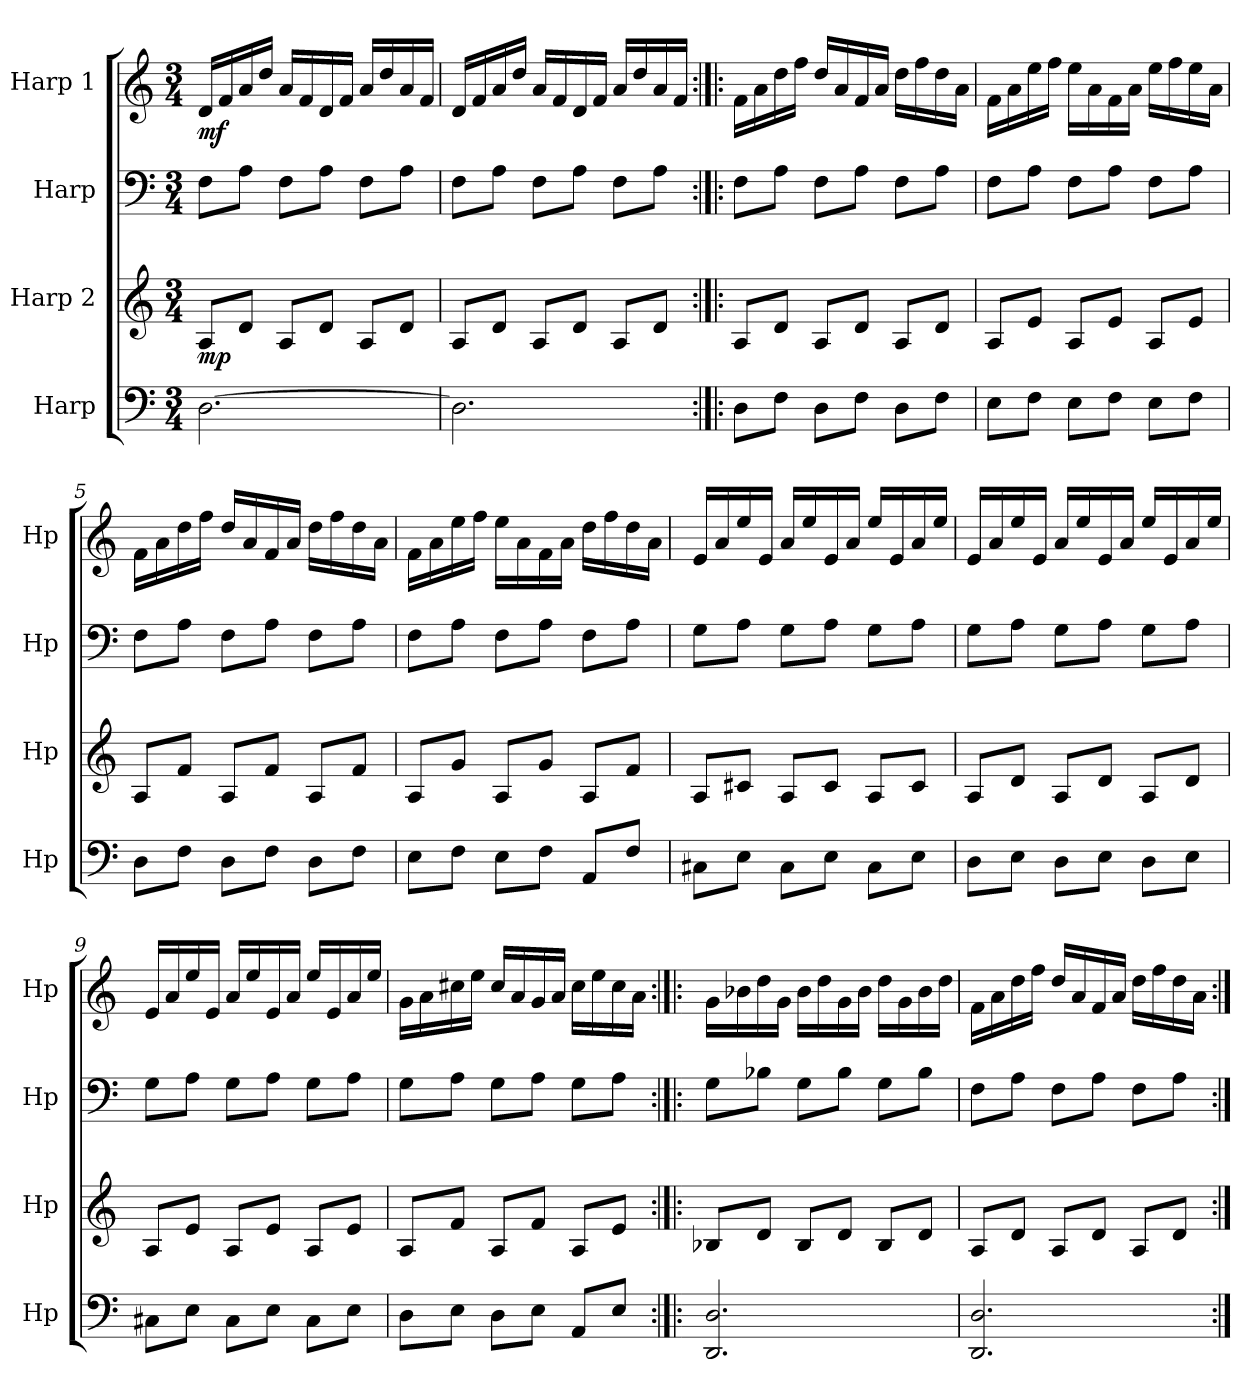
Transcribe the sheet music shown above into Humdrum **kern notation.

**kern	**kern	**dynam	**kern	**kern	**dynam
*part4	*part3	*part3	*part2	*part1	*part1
*staff4	*staff3	*staff3	*staff2	*staff1	*staff1
*I"Harp	*I"Harp 2	*	*I"Harp	*I"Harp 1	*
*I'Hp	*I'Hp	*	*I'Hp	*I'Hp	*
*clefF4	*clefG2	*	*clefF4	*clefG2	*
*k[]	*k[]	*	*k[]	*k[]	*
*M3/4	*M3/4	*	*M3/4	*M3/4	*
*MM80	*MM80	*	*MM80	*MM80	*
=1	=1	=1	=1	=1	=1
!	!	!LO:DY:b	!	!	!LO:DY:b
[2.D\	8A/L	mp	8F\L	16d/LL	mf
.	.	.	.	16f/	.
.	8d/J	.	8A\J	16a/	.
.	.	.	.	16dd/JJ	.
.	8A/L	.	8F\L	16a/LL	.
.	.	.	.	16f/	.
.	8d/J	.	8A\J	16d/	.
.	.	.	.	16f/JJ	.
.	8A/L	.	8F\L	16a/LL	.
.	.	.	.	16dd/	.
.	8d/J	.	8A\J	16a/	.
.	.	.	.	16f/JJ	.
=2	=2	=2	=2	=2	=2
2.D\]	8A/L	.	8F\L	16d/LL	.
.	.	.	.	16f/	.
.	8d/J	.	8A\J	16a/	.
.	.	.	.	16dd/JJ	.
.	8A/L	.	8F\L	16a/LL	.
.	.	.	.	16f/	.
.	8d/J	.	8A\J	16d/	.
.	.	.	.	16f/JJ	.
.	8A/L	.	8F\L	16a/LL	.
.	.	.	.	16dd/	.
.	8d/J	.	8A\J	16a/	.
.	.	.	.	16f/JJ	.
=3:|!|:	=3:|!|:	=3:|!|:	=3:|!|:	=3:|!|:	=3:|!|:
8D\L	8A/L	.	8F\L	16f\LL	.
.	.	.	.	16a\	.
8F\J	8d/J	.	8A\J	16dd\	.
.	.	.	.	16ff\JJ	.
8D\L	8A/L	.	8F\L	16dd/LL	.
.	.	.	.	16a/	.
8F\J	8d/J	.	8A\J	16f/	.
.	.	.	.	16a/JJ	.
8D\L	8A/L	.	8F\L	16dd\LL	.
.	.	.	.	16ff\	.
8F\J	8d/J	.	8A\J	16dd\	.
.	.	.	.	16a\JJ	.
=4	=4	=4	=4	=4	=4
8E\L	8A/L	.	8F\L	16f\LL	.
.	.	.	.	16a\	.
8F\J	8e/J	.	8A\J	16ee\	.
.	.	.	.	16ff\JJ	.
8E\L	8A/L	.	8F\L	16ee\LL	.
.	.	.	.	16a\	.
8F\J	8e/J	.	8A\J	16f\	.
.	.	.	.	16a\JJ	.
8E\L	8A/L	.	8F\L	16ee\LL	.
.	.	.	.	16ff\	.
8F\J	8e/J	.	8A\J	16ee\	.
.	.	.	.	16a\JJ	.
!!LO:LB:g=z
=5	=5	=5	=5	=5	=5
8D\L	8A/L	.	8F\L	16f\LL	.
.	.	.	.	16a\	.
8F\J	8f/J	.	8A\J	16dd\	.
.	.	.	.	16ff\JJ	.
8D\L	8A/L	.	8F\L	16dd/LL	.
.	.	.	.	16a/	.
8F\J	8f/J	.	8A\J	16f/	.
.	.	.	.	16a/JJ	.
8D\L	8A/L	.	8F\L	16dd\LL	.
.	.	.	.	16ff\	.
8F\J	8f/J	.	8A\J	16dd\	.
.	.	.	.	16a\JJ	.
=6	=6	=6	=6	=6	=6
8E\L	8A/L	.	8F\L	16f\LL	.
.	.	.	.	16a\	.
8F\J	8g/J	.	8A\J	16ee\	.
.	.	.	.	16ff\JJ	.
8E\L	8A/L	.	8F\L	16ee\LL	.
.	.	.	.	16a\	.
8F\J	8g/J	.	8A\J	16f\	.
.	.	.	.	16a\JJ	.
8AA/L	8A/L	.	8F\L	16dd\LL	.
.	.	.	.	16ff\	.
8F/J	8f/J	.	8A\J	16dd\	.
.	.	.	.	16a\JJ	.
=7	=7	=7	=7	=7	=7
8C#X\L	8A/L	.	8G\L	16e/LL	.
.	.	.	.	16a/	.
8E\J	8c#X/J	.	8A\J	16ee/	.
.	.	.	.	16e/JJ	.
8C#\L	8A/L	.	8G\L	16a/LL	.
.	.	.	.	16ee/	.
8E\J	8c#/J	.	8A\J	16e/	.
.	.	.	.	16a/JJ	.
8C#\L	8A/L	.	8G\L	16ee/LL	.
.	.	.	.	16e/	.
8E\J	8c#/J	.	8A\J	16a/	.
.	.	.	.	16ee/JJ	.
=8	=8	=8	=8	=8	=8
8D\L	8A/L	.	8G\L	16e/LL	.
.	.	.	.	16a/	.
8E\J	8d/J	.	8A\J	16ee/	.
.	.	.	.	16e/JJ	.
8D\L	8A/L	.	8G\L	16a/LL	.
.	.	.	.	16ee/	.
8E\J	8d/J	.	8A\J	16e/	.
.	.	.	.	16a/JJ	.
8D\L	8A/L	.	8G\L	16ee/LL	.
.	.	.	.	16e/	.
8E\J	8d/J	.	8A\J	16a/	.
.	.	.	.	16ee/JJ	.
=9	=9	=9	=9	=9	=9
8C#X\L	8A/L	.	8G\L	16e/LL	.
.	.	.	.	16a/	.
8E\J	8e/J	.	8A\J	16ee/	.
.	.	.	.	16e/JJ	.
8C#\L	8A/L	.	8G\L	16a/LL	.
.	.	.	.	16ee/	.
8E\J	8e/J	.	8A\J	16e/	.
.	.	.	.	16a/JJ	.
8C#\L	8A/L	.	8G\L	16ee/LL	.
.	.	.	.	16e/	.
8E\J	8e/J	.	8A\J	16a/	.
.	.	.	.	16ee/JJ	.
!!LO:LB:g=z
=10	=10	=10	=10	=10	=10
8D\L	8A/L	.	8G\L	16g\LL	.
.	.	.	.	16a\	.
8E\J	8f/J	.	8A\J	16cc#X\	.
.	.	.	.	16ee\JJ	.
8D\L	8A/L	.	8G\L	16cc#/LL	.
.	.	.	.	16a/	.
8E\J	8f/J	.	8A\J	16g/	.
.	.	.	.	16a/JJ	.
8AA/L	8A/L	.	8G\L	16cc#\LL	.
.	.	.	.	16ee\	.
8E/J	8e/J	.	8A\J	16cc#\	.
.	.	.	.	16a\JJ	.
=11:|!|:	=11:|!|:	=11:|!|:	=11:|!|:	=11:|!|:	=11:|!|:
2.DD/ 2.D/	8B-X/L	.	8G\L	16g\LL	.
.	.	.	.	16b-X\	.
.	8d/J	.	8B-X\J	16dd\	.
.	.	.	.	16g\JJ	.
.	8B-/L	.	8G\L	16b-\LL	.
.	.	.	.	16dd\	.
.	8d/J	.	8B-\J	16g\	.
.	.	.	.	16b-\JJ	.
.	8B-/L	.	8G\L	16dd\LL	.
.	.	.	.	16g\	.
.	8d/J	.	8B-\J	16b-\	.
.	.	.	.	16dd\JJ	.
=12	=12	=12	=12	=12	=12
2.DD/ 2.D/	8A/L	.	8F\L	16f\LL	.
.	.	.	.	16a\	.
.	8d/J	.	8A\J	16dd\	.
.	.	.	.	16ff\JJ	.
.	8A/L	.	8F\L	16dd/LL	.
.	.	.	.	16a/	.
.	8d/J	.	8A\J	16f/	.
.	.	.	.	16a/JJ	.
.	8A/L	.	8F\L	16dd\LL	.
.	.	.	.	16ff\	.
.	8d/J	.	8A\J	16dd\	.
.	.	.	.	16a\JJ	.
=:|!	=:|!	=:|!	=:|!	=:|!	=:|!
*-	*-	*-	*-	*-	*-
